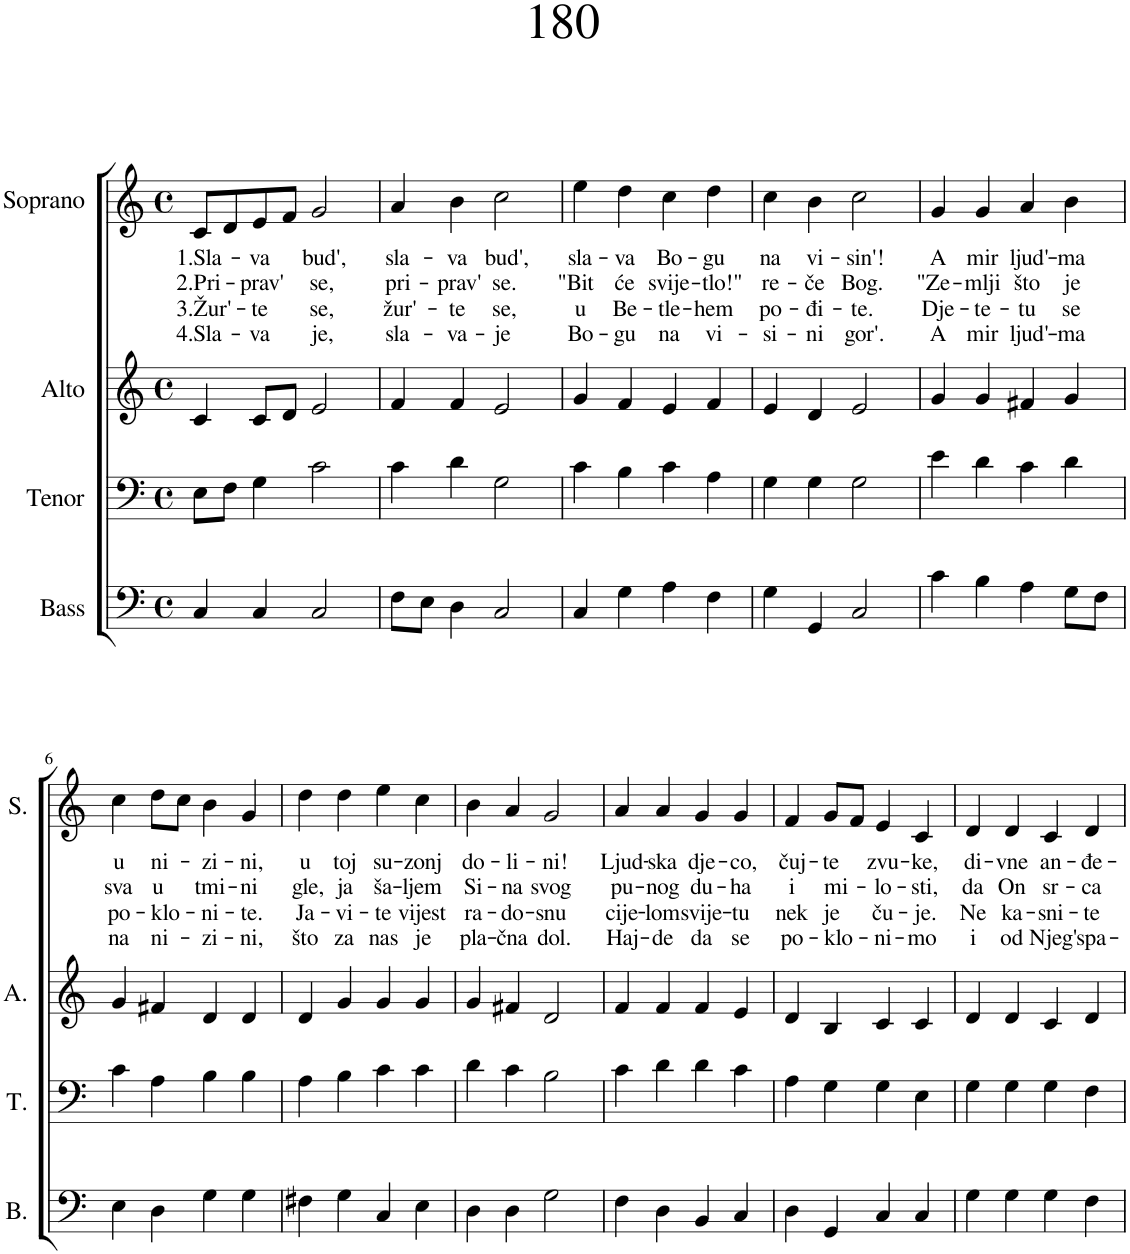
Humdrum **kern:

**kern	**kern	**kern	**kern	**text	**text	**text	**text
*part4	*part3	*part2	*part1	*part1	*part1	*part1	*part1
*staff4	*staff3	*staff2	*staff1	*staff1	*staff1	*staff1	*staff1
*I"Bass	*I"Tenor	*I"Alto	*I"Soprano	*	*	*	*
*I'B.	*I'T.	*I'A.	*I'S.	*	*	*	*
*clefF4	*clefF4	*clefG2	*clefG2	*	*	*	*
*k[]	*k[]	*k[]	*k[]	*	*	*	*
*M4/4	*M4/4	*M4/4	*M4/4	*	*	*	*
*met(c)	*met(c)	*met(c)	*met(c)	*	*	*	*
=1	=1	=1	=1	=1	=1	=1	=1
!	!	!	!	!LO:LY:b	!LO:LY:b	!LO:LY:b	!LO:LY:b
4C/	8E\L	4c/	8c/L	1.Sla-	2.Pri-	3.Žur'-	4.Sla-
.	8F\J	.	8d/	.	.	.	.
!	!	!	!	!LO:LY:b	!LO:LY:b	!LO:LY:b	!LO:LY:b
4C/	4G\	8c/L	8e/	-va	-prav'	-te	-va
.	.	8d/J	8f/J	.	.	.	.
!	!	!	!	!LO:LY:b	!LO:LY:b	!LO:LY:b	!LO:LY:b
2C/	2c\	2e/	2g/	bud',	se,	se,	je,
=2	=2	=2	=2	=2	=2	=2	=2
!	!	!	!	!LO:LY:b	!LO:LY:b	!LO:LY:b	!LO:LY:b
8F\L	4c\	4f/	4a/	sla-	pri-	žur'-	sla-
8E\J	.	.	.	.	.	.	.
!	!	!	!	!LO:LY:b	!LO:LY:b	!LO:LY:b	!LO:LY:b
4D\	4d\	4f/	4b\	-va	-prav'	-te	-va-
!	!	!	!	!LO:LY:b	!LO:LY:b	!LO:LY:b	!LO:LY:b
2C/	2G\	2e/	2cc\	bud',	se.	se,	-je
=3	=3	=3	=3	=3	=3	=3	=3
!	!	!	!	!LO:LY:b	!LO:LY:b	!LO:LY:b	!LO:LY:b
4C/	4c\	4g/	4ee\	sla-	"Bit	u	Bo-
!	!	!	!	!LO:LY:b	!LO:LY:b	!LO:LY:b	!LO:LY:b
4G\	4B\	4f/	4dd\	-va	će	Be-	-gu
!	!	!	!	!LO:LY:b	!LO:LY:b	!LO:LY:b	!LO:LY:b
4A\	4c\	4e/	4cc\	Bo-	svije-	-tle-	na
!	!	!	!	!LO:LY:b	!LO:LY:b	!LO:LY:b	!LO:LY:b
4F\	4A\	4f/	4dd\	-gu	-tlo!"	-hem	vi-
=4	=4	=4	=4	=4	=4	=4	=4
!	!	!	!	!LO:LY:b	!LO:LY:b	!LO:LY:b	!LO:LY:b
4G\	4G\	4e/	4cc\	na	re-	po-	-si-
!	!	!	!	!LO:LY:b	!LO:LY:b	!LO:LY:b	!LO:LY:b
4GG/	4G\	4d/	4b\	vi-	-če	-đi-	-ni
!	!	!	!	!LO:LY:b	!LO:LY:b	!LO:LY:b	!LO:LY:b
2C/	2G\	2e/	2cc\	-sin'!	Bog.	-te.	gor'.
=5	=5	=5	=5	=5	=5	=5	=5
!	!	!	!	!LO:LY:b	!LO:LY:b	!LO:LY:b	!LO:LY:b
4c\	4e\	4g/	4g/	A	"Ze-	Dje-	A
!	!	!	!	!LO:LY:b	!LO:LY:b	!LO:LY:b	!LO:LY:b
4B\	4d\	4g/	4g/	mir	-mlji	-te-	mir
!	!	!	!	!LO:LY:b	!LO:LY:b	!LO:LY:b	!LO:LY:b
4A\	4c\	4f#X/	4a/	ljud'-	što	-tu	ljud'-
!	!	!	!	!LO:LY:b	!LO:LY:b	!LO:LY:b	!LO:LY:b
8G\L	4d\	4g/	4b\	-ma	je	se	-ma
8F\J	.	.	.	.	.	.	.
!!LO:LB:g=z
=6	=6	=6	=6	=6	=6	=6	=6
!	!	!	!	!LO:LY:b	!LO:LY:b	!LO:LY:b	!LO:LY:b
4E\	4c\	4g/	4cc\	u	sva	po-	na
!	!	!	!	!LO:LY:b	!LO:LY:b	!LO:LY:b	!LO:LY:b
4D\	4A\	4f#X/	8dd\L	ni-	u	-klo-	ni-
.	.	.	8cc\J	.	.	.	.
!	!	!	!	!LO:LY:b	!LO:LY:b	!LO:LY:b	!LO:LY:b
4G\	4B\	4d/	4b\	-zi-	tmi-	-ni-	-zi-
!	!	!	!	!LO:LY:b	!LO:LY:b	!LO:LY:b	!LO:LY:b
4G\	4B\	4d/	4g/	-ni,	-ni	-te.	-ni,
=7	=7	=7	=7	=7	=7	=7	=7
!	!	!	!	!LO:LY:b	!LO:LY:b	!LO:LY:b	!LO:LY:b
4F#X\	4A\	4d/	4dd\	u	gle,	Ja-	što
!	!	!	!	!LO:LY:b	!LO:LY:b	!LO:LY:b	!LO:LY:b
4G\	4B\	4g/	4dd\	toj	ja	-vi-	za
!	!	!	!	!LO:LY:b	!LO:LY:b	!LO:LY:b	!LO:LY:b
4C/	4c\	4g/	4ee\	su-	ša-	-te	nas
!	!	!	!	!LO:LY:b	!LO:LY:b	!LO:LY:b	!LO:LY:b
4E\	4c\	4g/	4cc\	-zonj	-ljem	vijest	je
=8	=8	=8	=8	=8	=8	=8	=8
!	!	!	!	!LO:LY:b	!LO:LY:b	!LO:LY:b	!LO:LY:b
4D\	4d\	4g/	4b\	do-	Si-	ra-	pla-
!	!	!	!	!LO:LY:b	!LO:LY:b	!LO:LY:b	!LO:LY:b
4D\	4c\	4f#X/	4a/	-li-	-na	-do-	-čna
!	!	!	!	!LO:LY:b	!LO:LY:b	!LO:LY:b	!LO:LY:b
2G\	2B\	2d/	2g/	-ni!	svog	-snu	dol.
=9	=9	=9	=9	=9	=9	=9	=9
!	!	!	!	!LO:LY:b	!LO:LY:b	!LO:LY:b	!LO:LY:b
4F\	4c\	4f/	4a/	Ljud-	pu-	cije-	Haj-
!	!	!	!	!LO:LY:b	!LO:LY:b	!LO:LY:b	!LO:LY:b
4D\	4d\	4f/	4a/	-ska	-nog	-lom	-de
!	!	!	!	!LO:LY:b	!LO:LY:b	!LO:LY:b	!LO:LY:b
4BB/	4d\	4f/	4g/	dje-	du-	svije-	da
!	!	!	!	!LO:LY:b	!LO:LY:b	!LO:LY:b	!LO:LY:b
4C/	4c\	4e/	4g/	-co,	-ha	-tu	se
=10	=10	=10	=10	=10	=10	=10	=10
!	!	!	!	!LO:LY:b	!LO:LY:b	!LO:LY:b	!LO:LY:b
4D\	4A\	4d/	4f/	čuj-	i	nek	po-
!	!	!	!	!LO:LY:b	!LO:LY:b	!LO:LY:b	!LO:LY:b
4GG/	4G\	4B/	8g/L	-te	mi-	je	-klo-
.	.	.	8f/J	.	.	.	.
!	!	!	!	!LO:LY:b	!LO:LY:b	!LO:LY:b	!LO:LY:b
4C/	4G\	4c/	4e/	zvu-	-lo-	ču-	-ni-
!	!	!	!	!LO:LY:b	!LO:LY:b	!LO:LY:b	!LO:LY:b
4C/	4E\	4c/	4c/	-ke,	-sti,	-je.	-mo
=11	=11	=11	=11	=11	=11	=11	=11
!	!	!	!	!LO:LY:b	!LO:LY:b	!LO:LY:b	!LO:LY:b
4G\	4G\	4d/	4d/	di-	da	Ne	i
!	!	!	!	!LO:LY:b	!LO:LY:b	!LO:LY:b	!LO:LY:b
4G\	4G\	4d/	4d/	-vne	On	ka-	od
!	!	!	!	!LO:LY:b	!LO:LY:b	!LO:LY:b	!LO:LY:b
4G\	4G\	4c/	4c/	an-	sr-	-sni-	Njeg'
!	!	!	!	!LO:LY:b	!LO:LY:b	!LO:LY:b	!LO:LY:b
4F\	4F\	4d/	4d/	-đe-	-ca	-te	spa-
=	=	=	=	=	=	=	=
*-	*-	*-	*-	*-	*-	*-	*-
